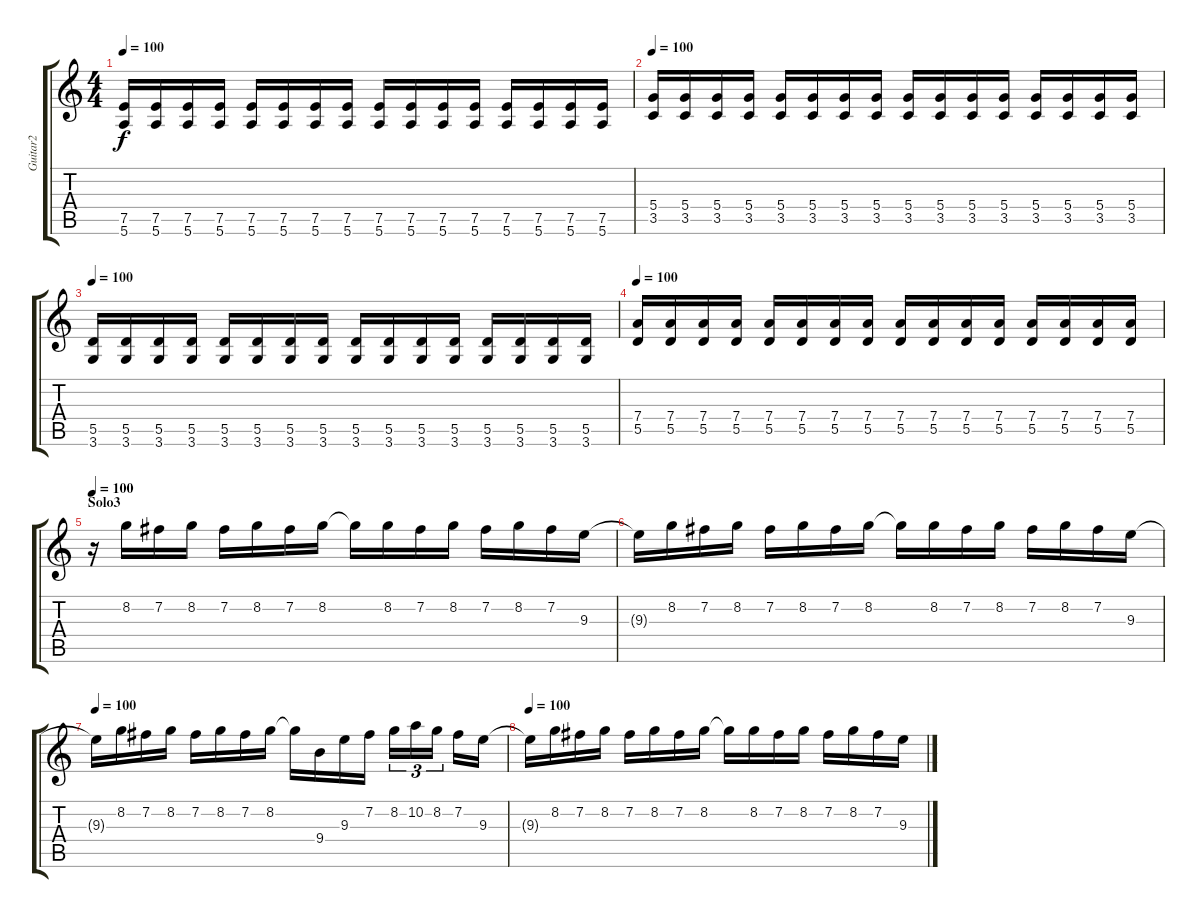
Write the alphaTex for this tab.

\track ("Guitar2" "Guitar2") {instrument overdrivenguitar}
\staff {score tabs}
\tuning (E4 B3 G3 D3 A2 E2) {hide}
\ts (4 4)
\tempo 100
\clef g2
\ks c
(7.5 5.6).16{dy f volume 12 instrument distortionguitar} (7.5 5.6).16 (7.5 5.6).16 (7.5 5.6).16 (7.5 5.6).16 (7.5 5.6).16 (7.5 5.6).16 (7.5 5.6).16 (7.5 5.6).16 (7.5 5.6).16 (7.5 5.6).16 (7.5 5.6).16 (7.5 5.6).16 (7.5 5.6).16 (7.5 5.6).16 (7.5 5.6).16 |
\tempo 100
(5.4 3.5).16 (5.4 3.5).16 (5.4 3.5).16 (5.4 3.5).16 (5.4 3.5).16 (5.4 3.5).16 (5.4 3.5).16 (5.4 3.5).16 (5.4 3.5).16 (5.4 3.5).16 (5.4 3.5).16 (5.4 3.5).16 (5.4 3.5).16 (5.4 3.5).16 (5.4 3.5).16 (5.4 3.5).16 |
\tempo 100
(5.5 3.6).16 (5.5 3.6).16 (5.5 3.6).16 (5.5 3.6).16 (5.5 3.6).16 (5.5 3.6).16 (5.5 3.6).16 (5.5 3.6).16 (5.5 3.6).16 (5.5 3.6).16 (5.5 3.6).16 (5.5 3.6).16 (5.5 3.6).16 (5.5 3.6).16 (5.5 3.6).16 (5.5 3.6).16 |
\tempo 100
(7.4 5.5).16 (7.4 5.5).16 (7.4 5.5).16 (7.4 5.5).16 (7.4 5.5).16 (7.4 5.5).16 (7.4 5.5).16 (7.4 5.5).16 (7.4 5.5).16 (7.4 5.5).16 (7.4 5.5).16 (7.4 5.5).16 (7.4 5.5).16 (7.4 5.5).16 (7.4 5.5).16 (7.4 5.5).16 |
\section ("" "Solo3")
\tempo 100
r.16 8.2.16{volume 15 instrument overdrivenguitar} 7.2.16 8.2.16 7.2.16 8.2.16 7.2.16 8.2.16 8.2{t}.16 8.2.16 7.2.16 8.2.16 7.2.16 8.2.16 7.2.16 9.3.16 |
9.3{t}.16 8.2.16 7.2.16 8.2.16 7.2.16 8.2.16 7.2.16 8.2.16 8.2{t}.16 8.2.16 7.2.16 8.2.16 7.2.16 8.2.16 7.2.16 9.3.16 |
\tempo 100
9.3{t}.16 8.2.16 7.2.16 8.2.16 7.2.16 8.2.16 7.2.16 8.2.16 8.2{t}.16 9.4.16 9.3.16 7.2.16 8.2.16{tu (3 2)} 10.2.16{tu (3 2)} 8.2.16{tu (3 2)} 7.2.16 9.3.16 |
\tempo 100
9.3{t}.16 8.2.16 7.2.16 8.2.16 7.2.16 8.2.16 7.2.16 8.2.16 8.2{t}.16 8.2.16 7.2.16 8.2.16 7.2.16 8.2.16 7.2.16 9.3.16
